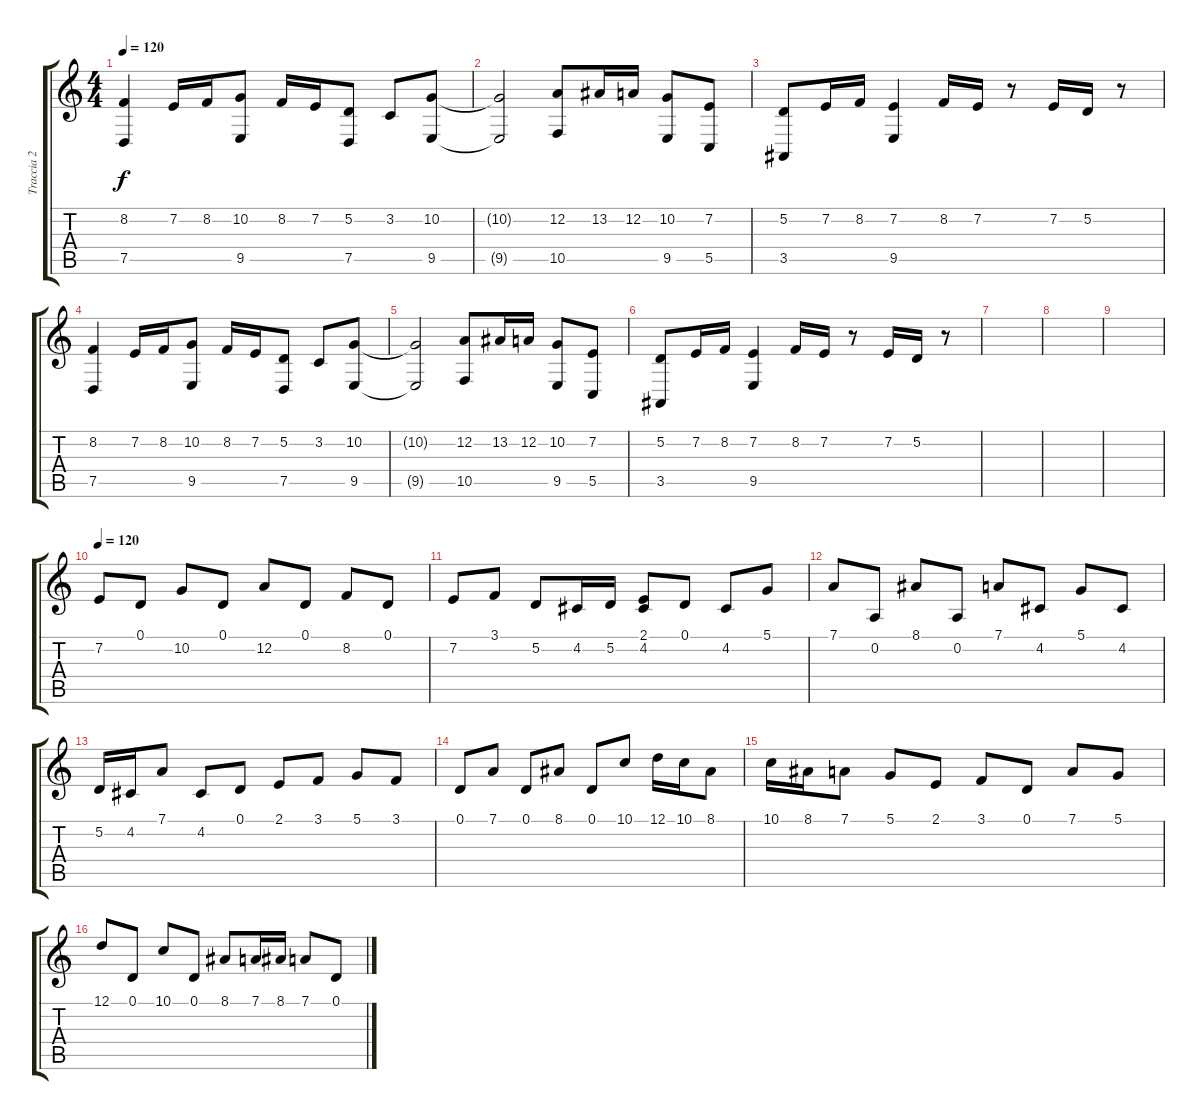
\track ("Traccia 2" "Traccia 2") {instrument acousticgrandpiano}
\staff {score tabs}
\tuning (D4 A3 F3 C3 G2 D2) {hide}
\ts (4 4)
\tempo 120
\clef g2
\ks c
(8.2 7.5).4{dy f instrument acousticgrandpiano} 7.2.16 8.2.16 (10.2 9.5).8 8.2.16 7.2.16 (5.2 7.5).8 3.2.8 (10.2 9.5).8 |
(10.2{t} 9.5{t}).2 (12.2 10.5).8 13.2.16 12.2.16 (10.2 9.5).8 (7.2 5.5).8 |
(5.2 3.5).8 7.2.16 8.2.16 (7.2 9.5).4 8.2.16 7.2.16 r.8 7.2.16 5.2.16 r.8 |
(8.2 7.5).4 7.2.16 8.2.16 (10.2 9.5).8 8.2.16 7.2.16 (5.2 7.5).8 3.2.8 (10.2 9.5).8 |
(10.2{t} 9.5{t}).2 (12.2 10.5).8 13.2.16 12.2.16 (10.2 9.5).8 (7.2 5.5).8 |
(5.2 3.5).8 7.2.16 8.2.16 (7.2 9.5).4 8.2.16 7.2.16 r.8 7.2.16 5.2.16 r.8 |
|
|
|
\tempo 120
7.2.8 0.1.8 10.2.8 0.1.8 12.2.8 0.1.8 8.2.8 0.1.8 |
7.2.8 3.1.8 5.2.8 4.2.16 5.2.16 (2.1 4.2).8 0.1.8 4.2.8 5.1.8 |
7.1.8 0.2.8 8.1.8 0.2.8 7.1.8 4.2.8 5.1.8 4.2.8 |
5.2.16 4.2.16 7.1.8 4.2.8 0.1.8 2.1.8 3.1.8 5.1.8 3.1.8 |
0.1.8 7.1.8 0.1.8 8.1.8 0.1.8 10.1.8 12.1.16 10.1.16 8.1.8 |
10.1.16 8.1.16 7.1.8 5.1.8 2.1.8 3.1.8 0.1.8 7.1.8 5.1.8 |
12.1.8 0.1.8 10.1.8 0.1.8 8.1.8 7.1.16 8.1.16 7.1.8 0.1.8
